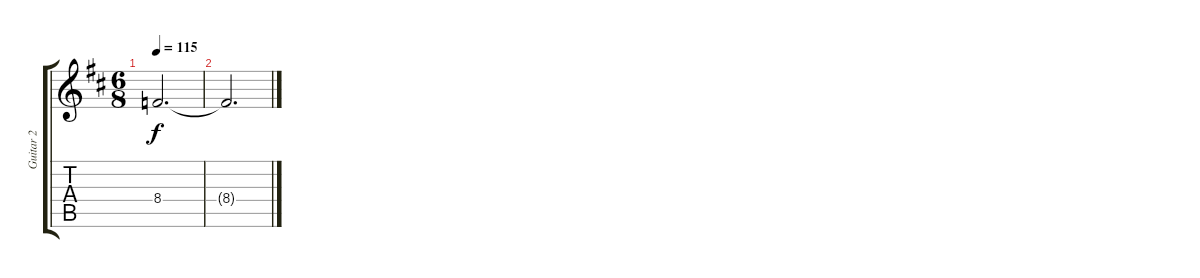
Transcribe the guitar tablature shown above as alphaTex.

\track ("Guitar 2" "Guitar 2") {instrument distortionguitar}
\staff {score tabs}
\tuning (B3 Gb3 D3 A2 E2 B1) {hide}
\ts (6 8)
\tempo 115
\clef g2
\ks bminor
8.4{t}.2{d dy f volume 0} |
8.4{t}.2{d}
